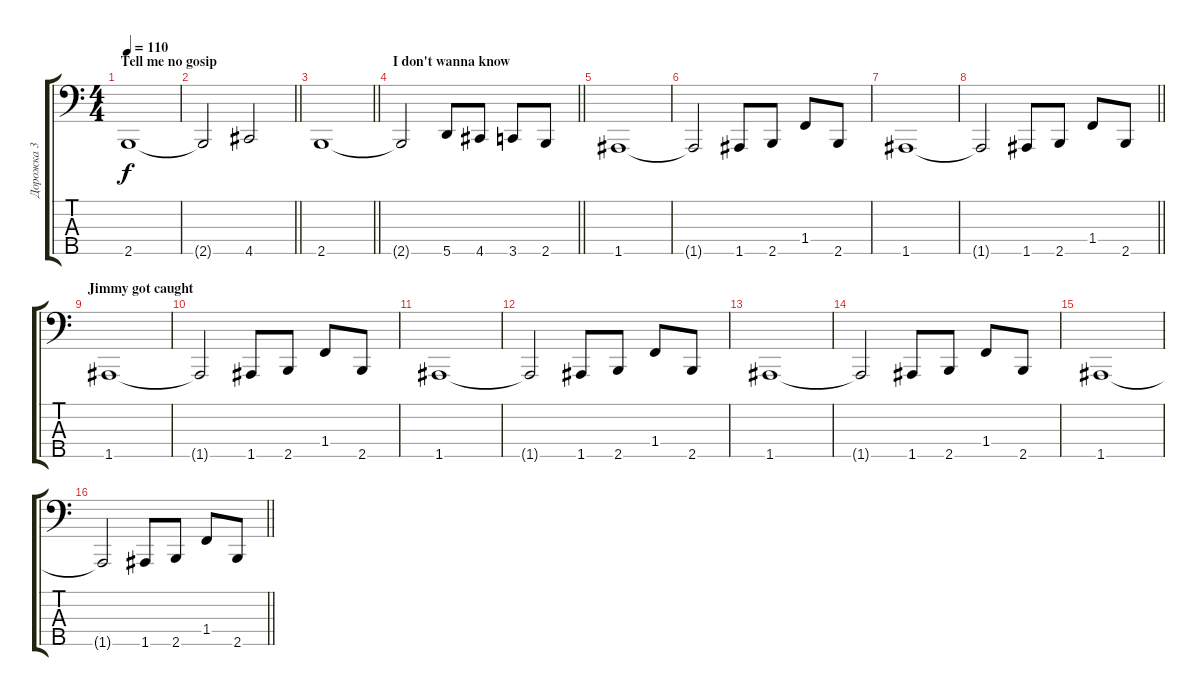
\track ("Дорожка 3" "Дорожка 3") {instrument electricbassfinger}
\staff {score tabs}
\tuning (G2 D2 A1 E1 A0) {hide}
\ts (4 4)
\section ("" "Tell me no gosip")
\tempo 110
\clef f4
\ks c
2.5.1{dy f} |
\barLineRight lightlight
2.5{t}.2 4.5.2 |
\barLineRight lightlight
2.5.1 |
\section ("" "I don't wanna know")
\barLineRight lightlight
2.5{t}.2 5.5.8 4.5.8 3.5.8 2.5.8 |
1.5.1 |
1.5{t}.2 1.5.8 2.5.8 1.4.8 2.5.8 |
1.5.1 |
\barLineRight lightlight
1.5{t}.2 1.5.8 2.5.8 1.4.8 2.5.8 |
\section ("" "Jimmy got caught")
1.5.1 |
1.5{t}.2 1.5.8 2.5.8 1.4.8 2.5.8 |
1.5.1 |
1.5{t}.2 1.5.8 2.5.8 1.4.8 2.5.8 |
1.5.1 |
1.5{t}.2 1.5.8 2.5.8 1.4.8 2.5.8 |
1.5.1 |
\barLineRight lightlight
1.5{t}.2 1.5.8 2.5.8 1.4.8 2.5.8
